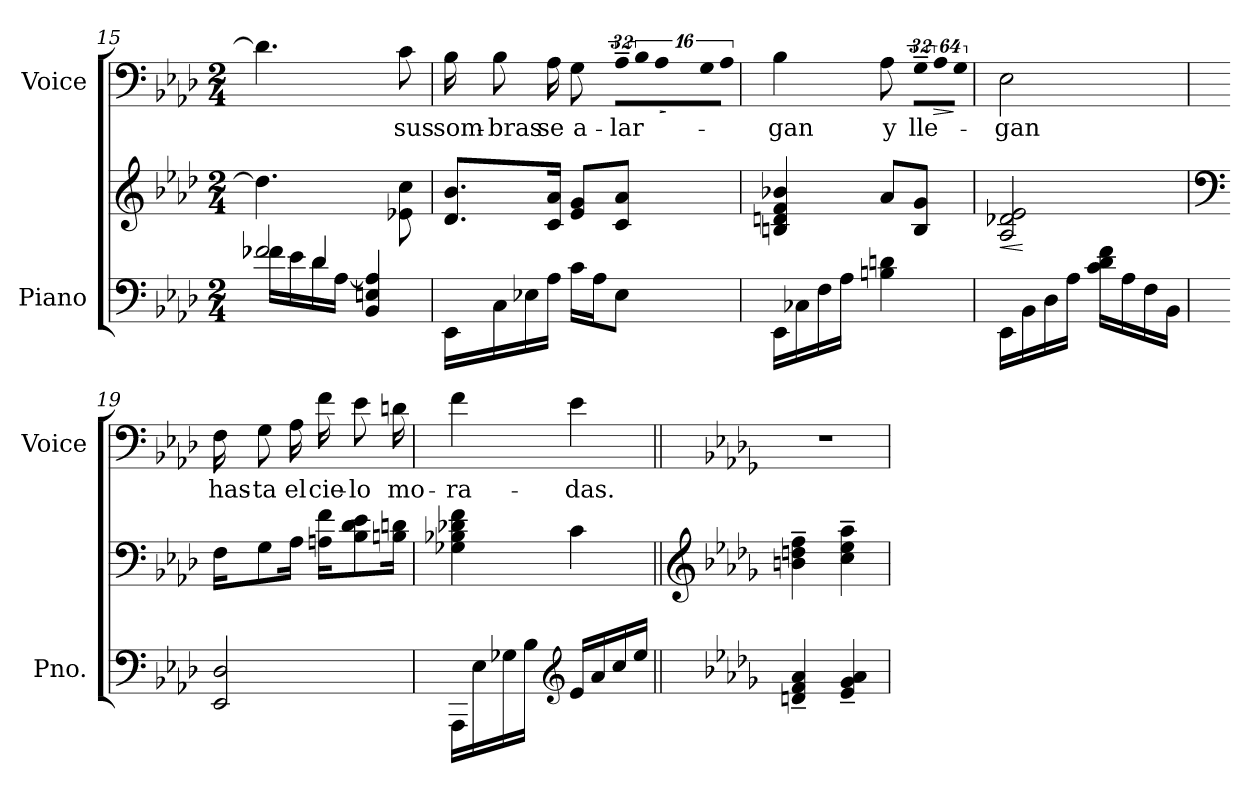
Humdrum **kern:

**kern	**kern	**dynam	**kern	**text	**dynam
*part2	*part2	*part2	*part1	*part1	*part1
*staff3	*staff2	*staff2/3	*staff1	*staff1	*staff1
*I"Piano	*	*	*I"Voice	*	*
*I'Pno.	*	*	*I'Voice	*	*
*clefF4	*clefG2	*	*clefF4	*	*
*k[b-e-a-d-]	*k[b-e-a-d-]	*	*k[b-e-a-d-]	*	*
*A-:	*A-:	*	*A-:	*	*
*M2/4	*M2/4	*	*M2/4	*	*
=15	=15	=15	=15	=15	=15
*^	*	*	*	*	*
*	*^	*	*	*	*	*
2f-Xi/	16f-i\LL	8ryy	4.dd-i\]	.	4.d-i\]	.	.
.	16e-i\	.	.	.	.	.	.
.	16d-i\	4d-i/	.	.	.	.	.
.	[>16A-i\JJ	.	.	.	.	.	.
.	4BB-i/ 4Eni 4A-i]	.	.	.	.	.	.
!	!	!	!	!	!	!LO:LY:b:color=#000000	!
.	.	8ryy	8e-Xi\ 8cci	.	8ci\	sus	.
*v	*v	*v	*	*	*	*	*
=16	=16	=16	=16	=16	=16
*^	*	*	*	*	*
*	*^	*	*	*	*	*
!	!	!	!	!	!	!LO:LY:b:color=#000000	!
*v	*v	*v	*	*	*	*	*
16EE-i\LL	8.d-i/ 8.b-iL	.	16B-i\	som-	.
!	!	!	!	!LO:LY:b:color=#000000	!
16Ci\	.	.	8B-i\	-bras	.
16E-Xi\	.	.	.	.	.
!	!	!	!	!LO:LY:b:color=#000000	!
16A-i\JJ	16ci/ 16a-iJk	.	16A-i\	se	.
!	!	!	!	!LO:LY:b:color=#000000	!
16ci\LL	8e-i/ 8giL	.	8Gi\	a-	.
16A-i\J	.	.	.	.	.
!	!	!	!LO:N:vis=32	!	!
!	!	!	!	!LO:LY:b:color=#000000	!
8E-i\J	8ci/ 8a-iJ	.	1024%25A-~i\LLL	-lar-	.
!	!	!	!LO:N:vis=32	!	!
.	.	.	512%13B-i\	.	.
!	!	!	!LO:N:vis=32	!	!
.	.	.	1024%25A-i\	.	.
!	!	!	!LO:N:vis=32	!	!LO:HP:b
.	.	.	512%13Gi\	.	>
!	!	!	!LO:N:vis=32	!	!
.	.	.	512%13A-i\JJJ	.	]
!!LO:LB:g=z
=17	=17	=17	=17	=17	=17
!	!	!	!	!LO:LY:b:color=#000000	!
16EE-i\LL	4Bni/ 4dni 4fi 4b-Xi	.	4B-i\	-gan	.
16C-Xi\	.	.	.	.	.
16Fi\	.	.	.	.	.
16A-i\JJ	.	.	.	.	.
!	!	!	!	!LO:LY:b:color=#000000	!
4Bni\ 4dni	8a-i/L	.	8A-i\	y	.
!	!	!	!LO:N:vis=16	!	!
!	!	!	!	!LO:LY:b:color=#000000	!
.	8Bi/ 8giJ	.	512%21G~i\LL	lle-	.
!	!	!	!LO:N:vis=16	!	!LO:HP:b
.	.	.	1024%43A-i\	.	>
!	!	!	!LO:N:vis=16	!	!
.	.	.	1024%43Gi\JJ	.	]
=18	=18	=18	=18	=18	=18
!	!	!LO:HP:b	!	!	!
!	!	!LO:HP:n=1:b	!	!	!
!	!	!	!	!LO:LY:b:color=#000000	!
16EE-i\LL	2A-i/ 2d-Xi 2e-i	< >	2E-i\	-gan	.
16BB-i\	.	[	.	.	.
16D-i\	.	]	.	.	.
16A-i\JJ	.	.	.	.	.
16ci\ 16d-i 16fiLL	.	.	.	.	.
16A-i\	.	.	.	.	.
16Fi\	.	.	.	.	.
16BB-i\JJ	.	.	.	.	.
=19	=19	=19	=19	=19	=19
*	*clefF4	*	*	*	*
!	!	!	!	!LO:LY:b:color=#000000	!
2EE-i/ 2D-i	16Fi\KL	.	16Fi\	has-	.
!	!	!	!	!LO:LY:b:color=#000000	!
.	8Gi\	.	8Gi\	-ta	.
!	!	!	!	!LO:LY:b:color=#000000	!
.	16A-i\Jk	.	16A-i\	el	.
!	!	!	!	!LO:LY:b:color=#000000	!
.	16Ani\ 16fiKL	.	16fi\	cie-	.
!	!	!	!	!LO:LY:b:color=#000000	!
.	8B-i\ 8d-i 8e-i	.	8e-i\	-lo	.
!	!	!	!	!LO:LY:b:color=#000000	!
.	16Bni\ 16dniJk	.	16dni\	mo-	.
!!LO:PB:g=z
=20	=20	=20	=20	=20	=20
!	!	!	!	!LO:LY:b:color=#000000	!
16AAA-i\LL	4G-Xi\ 4B-Xi 4d-Xi 4fi	.	4fi\	-ra-	.
16E-i\	.	.	.	.	.
16G-Xi\	.	.	.	.	.
16B-i\JJ	.	.	.	.	.
*clefG2	*	*	*	*	*
!	!	!	!	!LO:LY:b:color=#000000	!
16e-i/LL	4ci\	.	4e-i\	-das.	.
16a-i/	.	.	.	.	.
16cci/	.	.	.	.	.
16ee-i/JJ	.	.	.	.	.
=21||	=21||	=21||	=21||	=21||	=21||
*	*clefG2	*	*	*	*
*k[b-e-a-d-g-]	*k[b-e-a-d-g-]	*	*k[b-e-a-d-g-]	*	*
*D-:	*D-:	*	*D-:	*	*
!	!	!	!LO:N:vis=1	!	!
4dni/~ 4fi~ 4a-i~	4bni\~ 4ddni~ 4ffi~	.	2r	.	.
4e-i/~ 4g-i~ 4a-i~	4cci\~ 4ee-i~ 4aa-i~	.	.	.	.
=	=	=	=	=	=
*-	*-	*-	*-	*-	*-
